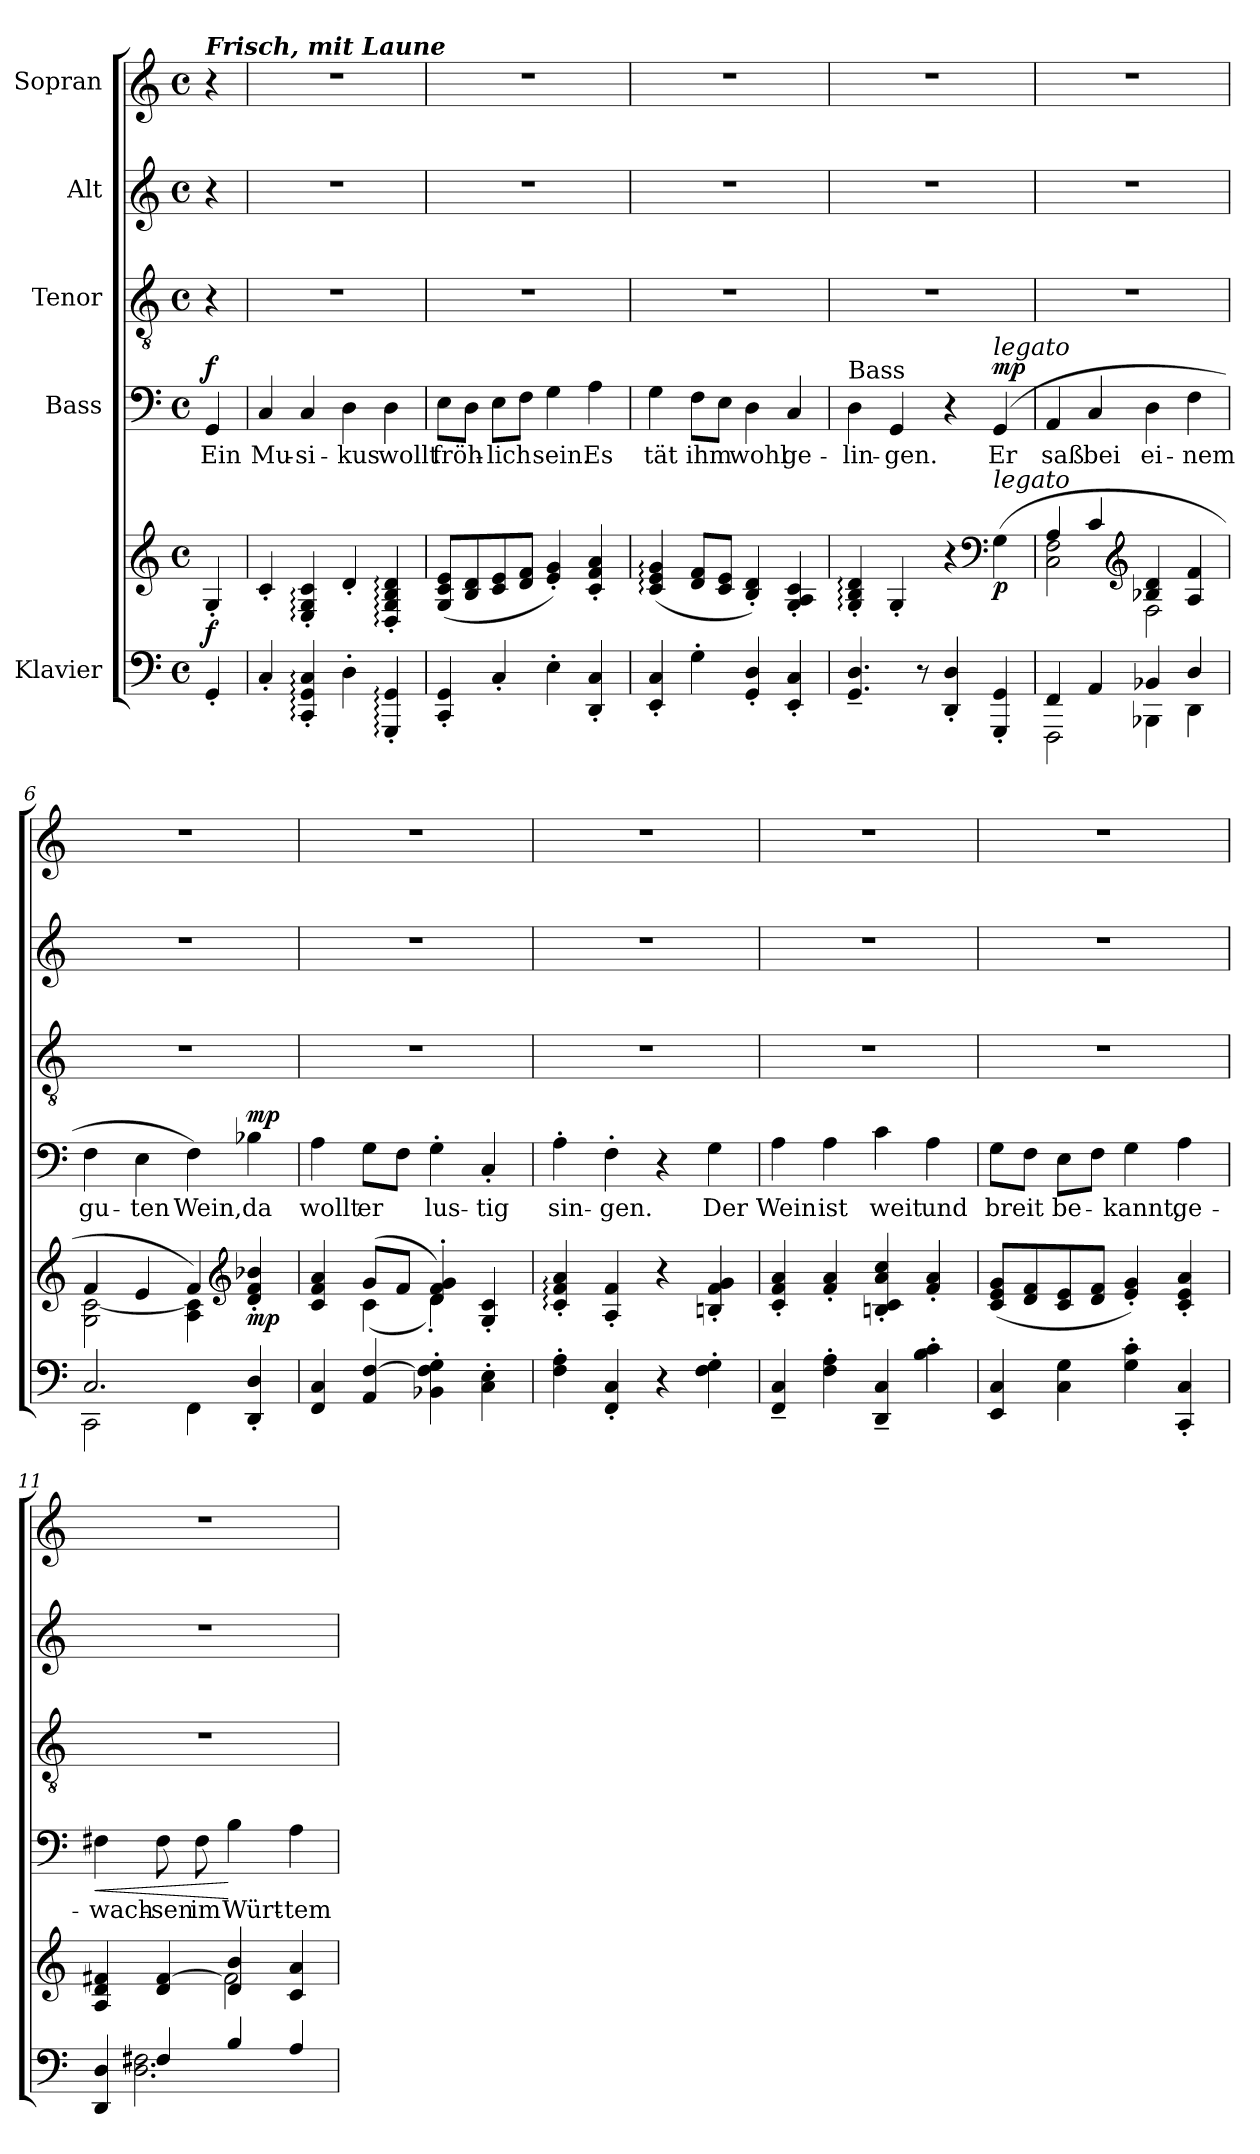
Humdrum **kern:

**kern	**kern	**dynam	**kern	**text	**dynam	**kern	**kern	**kern
*part5	*part5	*part5	*part4	*part4	*part4	*part3	*part2	*part1
*staff6	*staff5	*staff5/6	*staff4	*staff4	*staff4	*staff3	*staff2	*staff1
*I"Klavier	*	*	*I"Bass	*	*	*I"Tenor	*I"Alt	*I"Sopran
*clefF4	*clefG2	*	*clefF4	*	*	*clefGv2	*clefG2	*clefG2
*k[]	*k[]	*	*k[]	*	*	*k[]	*k[]	*k[]
*M4/4	*M4/4	*	*M4/4	*	*	*M4/4	*M4/4	*M4/4
*met(c)	*met(c)	*	*met(c)	*	*	*met(c)	*met(c)	*met(c)
=	=	=	=	=	=	=	=	=
!	!	!	!	!	!	!	!	!LO:TX:a:Bi:t=Frisch, mit Laune
!	!	!LO:DY:b	!	!LO:LY:b	!LO:DY:a	!	!	!
4GG'/	4G'/	f	4GG/	Ein	f	4r	4r	4r
=1	=1	=1	=1	=1	=1	=1	=1	=1
!	!	!	!	!LO:LY:b	!	!	!	!
4C'/	4c'/	.	4C/	Mu-	.	1r	1r	1r
!	!	!	!	!LO:LY:b	!	!	!	!
4CC/:' 4GG/:' 4C/:'	4E/:' 4G/:' 4c/:'	.	4C/	-si-	.	.	.	.
!	!	!	!	!LO:LY:b	!	!	!	!
4D'\	4d'/	.	4D\	-kus	.	.	.	.
!	!	!	!	!LO:LY:b	!	!	!	!
4GGG/:' 4GG/:'	4D/:' 4G/:' 4B/:' 4d/:'	.	4D\	wollt	.	.	.	.
=2	=2	=2	=2	=2	=2	=2	=2	=2
!	!	!	!	!LO:LY:b	!	!	!	!
4CC/' 4GG/'	(<8G/ 8c/ 8e/L	.	8E\L	fröh-	.	1r	1r	1r
.	8B/ 8d/	.	8D\J	.	.	.	.	.
!	!	!	!	!LO:LY:b	!	!	!	!
4C'/	8c/ 8e/	.	8E\L	-lich	.	.	.	.
.	8d/ 8f/J	.	8F\J	.	.	.	.	.
!	!	!	!	!LO:LY:b	!	!	!	!
4E'\	4e/' 4g/')	.	4G\	sein.	.	.	.	.
!	!	!	!	!LO:LY:b	!	!	!	!
4DD/' 4C/'	4c/' 4f/' 4a/'	.	4A\	Es	.	.	.	.
=3	=3	=3	=3	=3	=3	=3	=3	=3
!	!	!	!	!LO:LY:b	!	!	!	!
4EE/' 4C/'	(<4c/: 4e/: 4g/:	.	4G\	tät	.	1r	1r	1r
!	!	!	!	!LO:LY:b	!	!	!	!
4G'\	8d/ 8f/L	.	8F\L	ihm	.	.	.	.
.	8c/ 8e/J	.	8E\J	.	.	.	.	.
!	!	!	!	!LO:LY:b	!	!	!	!
4GG/' 4D/'	4B/' 4d/')	.	4D\	wohl	.	.	.	.
!	!	!	!	!LO:LY:b	!	!	!	!
4EE/' 4C/'	4G/' 4A/' 4c/'	.	4C/	ge-	.	.	.	.
!!LO:LB:g=z
=4	=4	=4	=4	=4	=4	=4	=4	=4
!	!	!	!LO:TX:a:t=Bass	!	!	!	!	!
!	!	!	!	!LO:LY:b	!	!	!	!
4.GG/~ 4.D/~	4G/:' 4B/:' 4d/:'	.	4D\	-lin-	.	1r	1r	1r
!	!	!	!	!LO:LY:b	!	!	!	!
.	4G'/	.	4GG/	-gen.	.	.	.	.
8r	.	.	.	.	.	.	.	.
4DD/' 4D/'	4r	.	4r	.	.	.	.	.
*	*clefF4	*	*	*	*	*	*	*
!	!	!	!LO:TX:a:i:t=legato	!	!	!	!	!
!	!LO:TX:a:i:t=legato	!	!	!	!	!	!	!
!	!	!LO:DY:b	!	!LO:LY:b	!LO:DY:a	!	!	!
4GGG/' 4GG/'	(>4G\	p	(>4GG/	Er	mp	.	.	.
=5	=5	=5	=5	=5	=5	=5	=5	=5
*^	*^	*	*	*	*	*	*	*
!	!	!	!	!	!	!LO:LY:b	!	!	!	!
4FF/	2FFF\	4A/	2C\ 2F\	.	4AA/	saß	.	1r	1r	1r
!	!	!	!	!	!	!LO:LY:b	!	!	!	!
4AA/	.	4c/	.	.	4C/	bei	.	.	.	.
*	*	*clefG2	*	*	*	*	*	*	*	*
!	!	!	!	!	!	!LO:LY:b	!	!	!	!
4BB-X/	4BBB-X\	4B-X/ 4d/	2F\	.	4D\	ei-	.	.	.	.
!	!	!	!	!	!	!LO:LY:b	!	!	!	!
4D/	4DD\	4A/ 4f/	.	.	4F\	-nem	.	.	.	.
=6	=6	=6	=6	=6	=6	=6	=6	=6	=6	=6
!	!	!	!	!	!	!LO:LY:b	!	!	!	!
2.C/	2CC\	4f/	2G\ [2c\	.	4F\	gu-	.	1r	1r	1r
!	!	!	!	!	!	!LO:LY:b	!	!	!	!
.	.	4e/	.	.	4E\	-ten	.	.	.	.
!	!	!	!	!	!	!LO:LY:b	!	!	!	!
.	4FF\	4f/)	4A\ 4c\]	.	4F\)	Wein,	.	.	.	.
*	*	*clefG2	*	*	*	*	*	*	*	*
!	!	!	!	!LO:DY:b	!	!LO:LY:b	!LO:DY:a	!	!	!
4DD/' 4D/'	4ryy	4d/' 4f/' 4b-X/'	4ryy	mp	4B-X\	da	mp	.	.	.
=7	=7	=7	=7	=7	=7	=7	=7	=7	=7	=7
!	!	!	!	!	!	!LO:LY:b	!	!	!	!
*v	*v	*	*	*	*	*	*	*	*	*
4FF/ 4C/	4c/ 4f/ 4a/	4ryy	.	4A\	wollt	.	1r	1r	1r
!	!	!	!	!	!LO:LY:b	!	!	!	!
4AA/ [4F/	(>8g/L	(<4c\	.	8G\L	er	.	.	.	.
.	8f/J	.	.	8F\J	.	.	.	.	.
!	!	!	!	!	!LO:LY:b	!	!	!	!
4BB-X\' 4F\]' 4G\'	4d/' 4f/' 4g/')	4d'\)	.	4G'\	lus-	.	.	.	.
!	!	!	!	!	!LO:LY:b	!	!	!	!
4C\' 4E\'	4G/' 4c/'	4ryy	.	4C'/	-tig	.	.	.	.
!!LO:LB:g=z
=8	=8	=8	=8	=8	=8	=8	=8	=8	=8
!	!	!	!	!	!LO:LY:b	!	!	!	!
*	*v	*v	*	*	*	*	*	*	*
4F\' 4A\'	4c/:' 4f/:' 4a/:'	.	4A'\	sin-	.	1r	1r	1r
!	!	!	!	!LO:LY:b	!	!	!	!
4FF/' 4C/'	4A/' 4f/'	.	4F'\	-gen.	.	.	.	.
4r	4r	.	4r	.	.	.	.	.
!	!	!	!	!LO:LY:b	!	!	!	!
4F\' 4G\'	4Bn/' 4f/' 4g/'	.	4G\	Der	.	.	.	.
=9	=9	=9	=9	=9	=9	=9	=9	=9
!	!	!	!	!LO:LY:b	!	!	!	!
4FF/~ 4C/~	4c/' 4f/' 4a/'	.	4A\	Wein	.	1r	1r	1r
!	!	!	!	!LO:LY:b	!	!	!	!
4F\' 4A\'	4f/' 4a/'	.	4A\	ist	.	.	.	.
!	!	!	!	!LO:LY:b	!	!	!	!
4DD/~ 4C/~	4Bn/<' 4c/<' 4a/<' 4cc/<'	.	4c\	weit	.	.	.	.
!	!	!	!	!LO:LY:b	!	!	!	!
4B\' 4c\'	4f/' 4a/'	.	4A\	und	.	.	.	.
=10	=10	=10	=10	=10	=10	=10	=10	=10
!	!	!	!	!LO:LY:b	!	!	!	!
4EE/ 4C/	(<8c/ 8e/ 8g/L	.	8G\L	breit	.	1r	1r	1r
.	8d/ 8f/	.	8F\J	.	.	.	.	.
!	!	!	!	!LO:LY:b	!	!	!	!
4C\ 4G\	8c/ 8e/	.	8E\L	be-	.	.	.	.
.	8d/ 8f/J	.	8F\J	.	.	.	.	.
!	!	!	!	!LO:LY:b	!	!	!	!
4G\' 4c\'	4e/' 4g/')	.	4G\	-kannt,	.	.	.	.
!	!	!	!	!LO:LY:b	!	!	!	!
4CC/' 4C/'	4c/' 4e/' 4a/'	.	4A\	ge-	.	.	.	.
=11	=11	=11	=11	=11	=11	=11	=11	=11
*^	*^	*	*	*	*	*	*	*
!	!	!	!	!	!	!LO:LY:b	!LO:HP:b	!	!	!
4DD/ 4D/	4ryy	4A/ 4d/ 4f#X/	2ryy	.	4F#X\	-wach-	<	1r	1r	1r
!	!	!	!	!	!	!LO:LY:b	!	!	!	!
4F#X/	2.D\ 2.F#\	4d/ [4f#/	.	.	8F#\	-sen	.	.	.	.
!	!	!	!	!	!	!LO:LY:b	!	!	!	!
.	.	.	.	.	8F#\	im	.	.	.	.
!	!	!	!	!	!	!LO:LY:b	!	!	!	!
4B/	.	4d/ 4b/	2f#\]	.	4B\	Würt-	[	.	.	.
!	!	!	!	!	!	!LO:LY:b	!	!	!	!
4A/	.	4c/ 4a/	.	.	4A\	-tem-	.	.	.	.
*v	*v	*	*	*	*	*	*	*	*	*
*	*v	*v	*	*	*	*	*	*	*
=	=	=	=	=	=	=	=	=
*-	*-	*-	*-	*-	*-	*-	*-	*-
